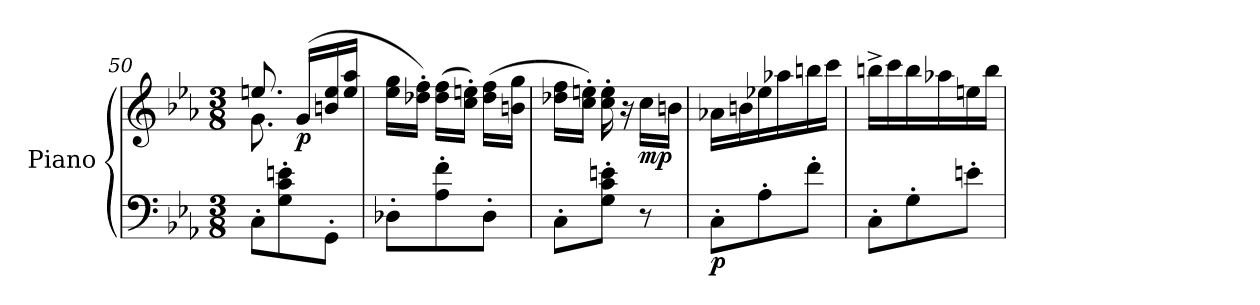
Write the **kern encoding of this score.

**kern	**kern	**dynam
*part1	*part1	*part1
*staff2	*staff1	*staff1/2
*I"Piano	*	*
*I'Pno.	*	*
*clefF4	*clefG2	*
*k[b-e-a-]	*k[b-e-a-]	*
*M3/8	*M3/8	*
=50	=50	=50
*	*^	*
8C'\L	8.een/	8.g\	.
8G\' 8c\' 8en\'	.	.	.
!	!	!	!LO:DY:b
.	(>16g/LL	8.ryy	p
8GG'\J	16bn/ 16ee/	.	.
.	16ee/ 16aa-/JJ	.	.
*	*v	*v	*
=51	=51	=51
8D-X'\L	16ee-\ 16gg\LL	.
.	16dd-X\' 16ff\'JJ)	.
8A-\' 8f\'	(>16dd-\ 16ff\LL	.
.	16cc\' 16een\'JJ)	.
8D-'\J	(>16dd-\ 16ff\LL	.
.	16bn\ 16gg\JJ	.
=52	=52	=52
8C'\L	16dd-X\ 16ff\LL	.
.	16cc\' 16een\'JJ)	.
8G\' 8c\' 8en\'J	16cc\' 16ee\'	.
.	16r	.
!	!	!LO:DY:b
8r	16cc\LL	mp
.	16bn\JJ	.
!!LO:LB:g=z
=53	=53	=53
!	!	!LO:DY:b=2
8C'\L	16a-X\LL	p
.	16bn\	.
8A-'\	16ee-X\	.
.	16aa-X\	.
8f'\J	16bbn\	.
.	16ccc\JJ	.
=54	=54	=54
8C'\L	16bbn^\LL	.
.	16ccc\	.
8G'\	16bb\	.
.	16aa-X\	.
8en'\J	16een\	.
.	16bb\JJ	.
=	=	=
*-	*-	*-
